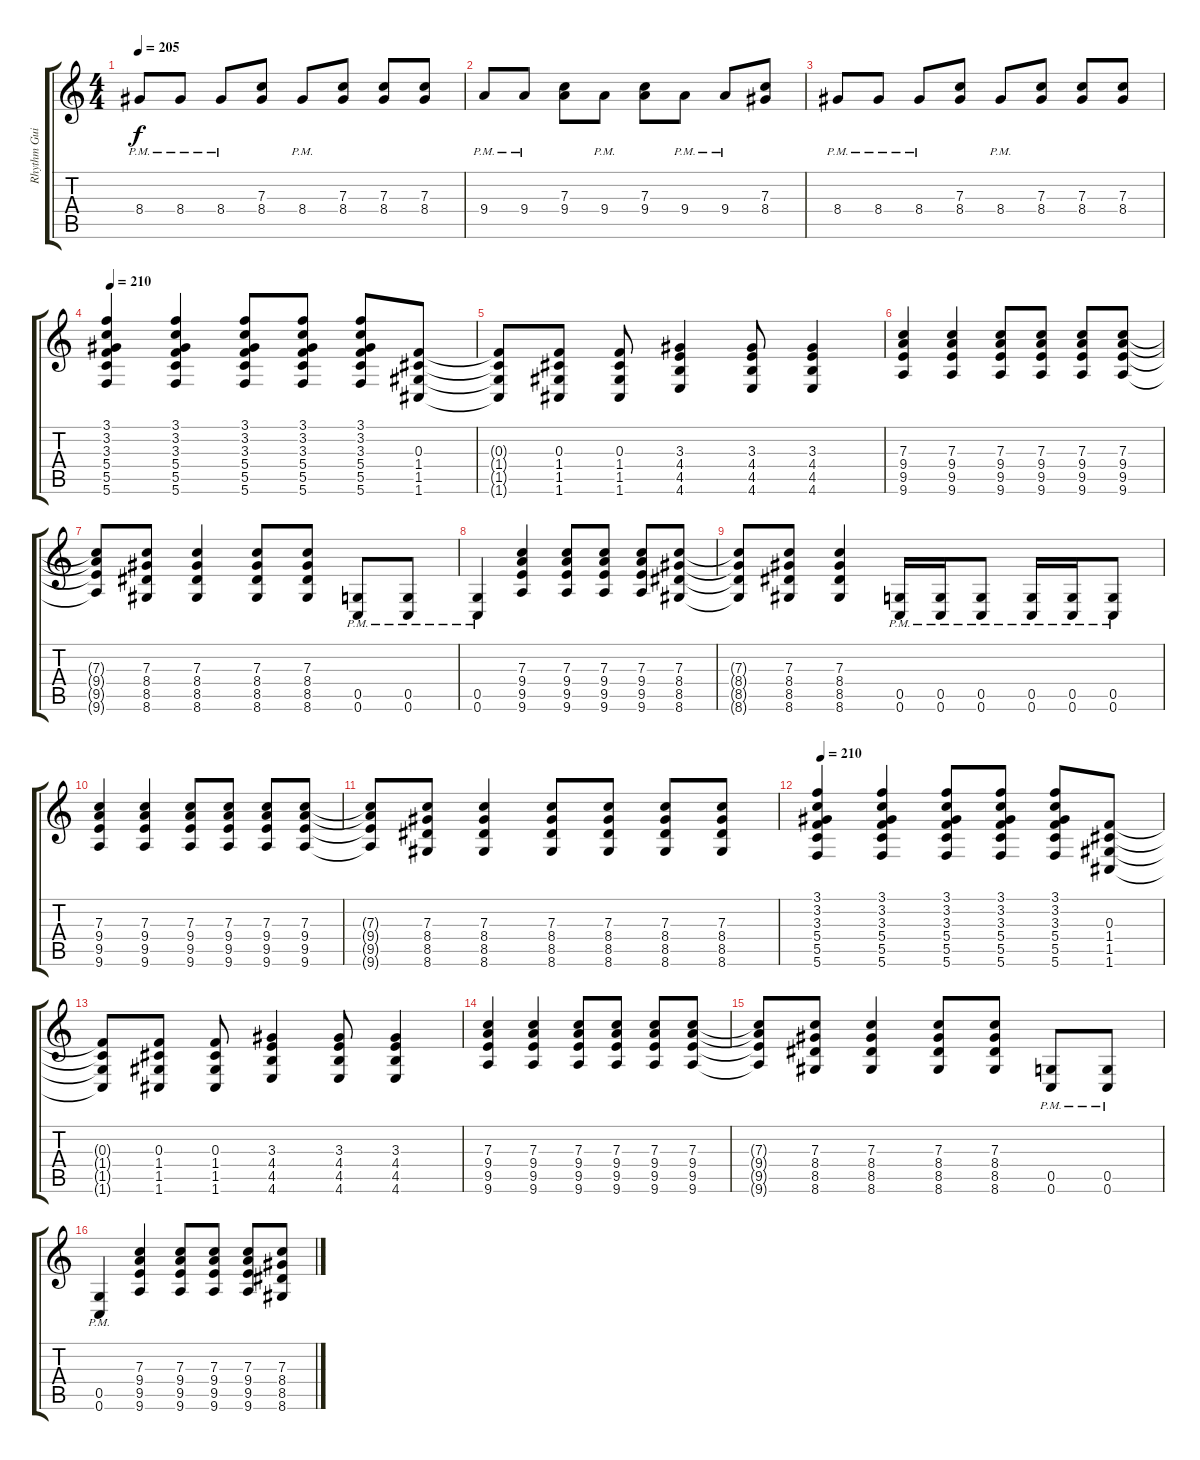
\track ("Rhythm Guitar 1" "Rhythm Gui") {instrument distortionguitar}
\staff {score tabs}
\tuning (D4 A3 F3 C3 G2 C2) {hide}
\ts (4 4)
\tempo 205
\clef g2
\ks c
8.4{pm}.8{dy f} 8.4{pm}.8 8.4{pm}.8 (7.3 8.4).8 8.4{pm}.8 (7.3 8.4).8 (7.3 8.4).8 (7.3 8.4).8 |
9.4{pm}.8 9.4{pm}.8 (7.3 9.4).8 9.4{pm}.8 (7.3 9.4).8 9.4{pm}.8 9.4{pm}.8 (7.3 8.4).8 |
8.4{pm}.8 8.4{pm}.8 8.4{pm}.8 (7.3 8.4).8 8.4{pm}.8 (7.3 8.4).8 (7.3 8.4).8 (7.3 8.4).8 |
\tempo 210
(3.1 3.2 3.3 5.4 5.5 5.6).4{instrument distortionguitar} (3.1 3.2 3.3 5.4 5.5 5.6).4 (3.1 3.2 3.3 5.4 5.5 5.6).8 (3.1 3.2 3.3 5.4 5.5 5.6).8 (3.1 3.2 3.3 5.4 5.5 5.6).8 (0.3 1.4 1.5 1.6).8 |
(0.3{t} 1.4{t} 1.5{t} 1.6{t}).8 (0.3 1.4 1.5 1.6).8 (0.3 1.4 1.5 1.6).8 (3.3 4.4 4.5 4.6).4 (3.3 4.4 4.5 4.6).8 (3.3 4.4 4.5 4.6).4 |
(7.3 9.4 9.5 9.6).4 (7.3 9.4 9.5 9.6).4 (7.3 9.4 9.5 9.6).8 (7.3 9.4 9.5 9.6).8 (7.3 9.4 9.5 9.6).8 (7.3 9.4 9.5 9.6).8 |
(7.3{t} 9.4{t} 9.5{t} 9.6{t}).8 (7.3 8.4 8.5 8.6).8 (7.3 8.4 8.5 8.6).4 (7.3 8.4 8.5 8.6).8 (7.3 8.4 8.5 8.6).8 (0.5{pm} 0.6{pm}).8 (0.5{pm} 0.6{pm}).8 |
(0.5{pm} 0.6{pm}).4 (7.3 9.4 9.5 9.6).4 (7.3 9.4 9.5 9.6).8 (7.3 9.4 9.5 9.6).8 (7.3 9.4 9.5 9.6).8 (7.3 8.4 8.5 8.6).8 |
(7.3{t} 8.4{t} 8.5{t} 8.6{t}).8 (7.3 8.4 8.5 8.6).8 (7.3 8.4 8.5 8.6).4 (0.5{pm} 0.6{pm}).16 (0.5{pm} 0.6{pm}).16 (0.5{pm} 0.6{pm}).8 (0.5{pm} 0.6{pm}).16 (0.5{pm} 0.6{pm}).16 (0.5{pm} 0.6{pm}).8 |
(7.3 9.4 9.5 9.6).4 (7.3 9.4 9.5 9.6).4 (7.3 9.4 9.5 9.6).8 (7.3 9.4 9.5 9.6).8 (7.3 9.4 9.5 9.6).8 (7.3 9.4 9.5 9.6).8 |
(7.3{t} 9.4{t} 9.5{t} 9.6{t}).8 (7.3 8.4 8.5 8.6).8 (7.3 8.4 8.5 8.6).4 (7.3 8.4 8.5 8.6).8 (7.3 8.4 8.5 8.6).8 (7.3 8.4 8.5 8.6).8 (7.3 8.4 8.5 8.6).8 |
\tempo 210
(3.1 3.2 3.3 5.4 5.5 5.6).4{instrument distortionguitar} (3.1 3.2 3.3 5.4 5.5 5.6).4 (3.1 3.2 3.3 5.4 5.5 5.6).8 (3.1 3.2 3.3 5.4 5.5 5.6).8 (3.1 3.2 3.3 5.4 5.5 5.6).8 (0.3 1.4 1.5 1.6).8 |
(0.3{t} 1.4{t} 1.5{t} 1.6{t}).8 (0.3 1.4 1.5 1.6).8 (0.3 1.4 1.5 1.6).8 (3.3 4.4 4.5 4.6).4 (3.3 4.4 4.5 4.6).8 (3.3 4.4 4.5 4.6).4 |
(7.3 9.4 9.5 9.6).4 (7.3 9.4 9.5 9.6).4 (7.3 9.4 9.5 9.6).8 (7.3 9.4 9.5 9.6).8 (7.3 9.4 9.5 9.6).8 (7.3 9.4 9.5 9.6).8 |
(7.3{t} 9.4{t} 9.5{t} 9.6{t}).8 (7.3 8.4 8.5 8.6).8 (7.3 8.4 8.5 8.6).4 (7.3 8.4 8.5 8.6).8 (7.3 8.4 8.5 8.6).8 (0.5{pm} 0.6{pm}).8 (0.5{pm} 0.6{pm}).8 |
(0.5{pm} 0.6{pm}).4 (7.3 9.4 9.5 9.6).4 (7.3 9.4 9.5 9.6).8 (7.3 9.4 9.5 9.6).8 (7.3 9.4 9.5 9.6).8 (7.3 8.4 8.5 8.6).8
